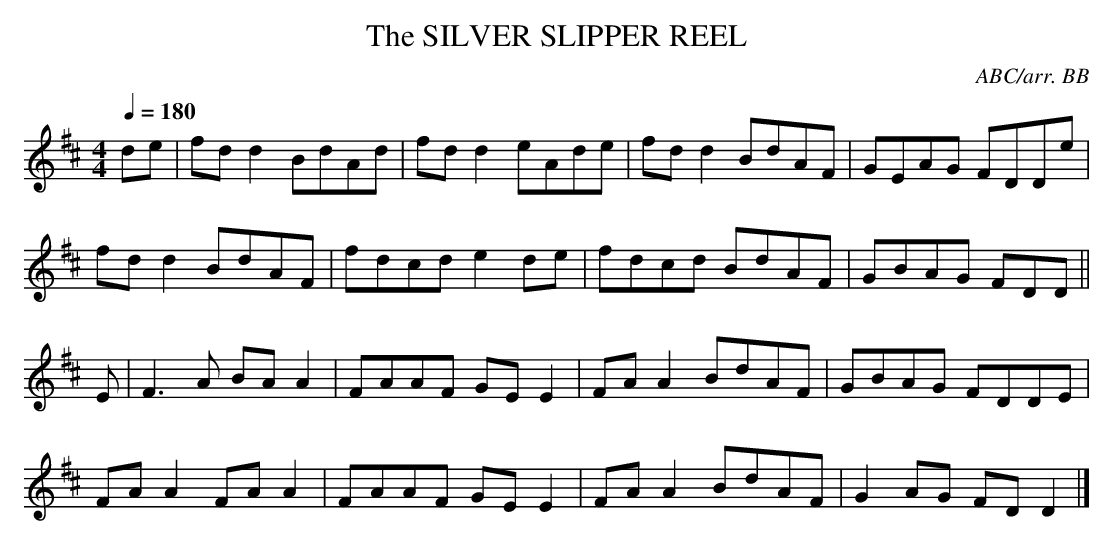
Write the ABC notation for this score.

X:1
T:SILVER SLIPPER REEL, The
C:ABC/arr. BB
M:4/4
Q:1/4=180
K:D
de|fdd2 BdAd|fdd2 eAde|fdd2 BdAF|GEAG FDDe|
fdd2 BdAF|fdcd e2de|fdcd BdAF|GBAG FDD||
E|F3A BAA2|FAAF GEE2|FAA2 BdAF|GBAG FDDE|
FAA2 FAA2|FAAF GEE2|FAA2 BdAF|G2AG FDD2|]
